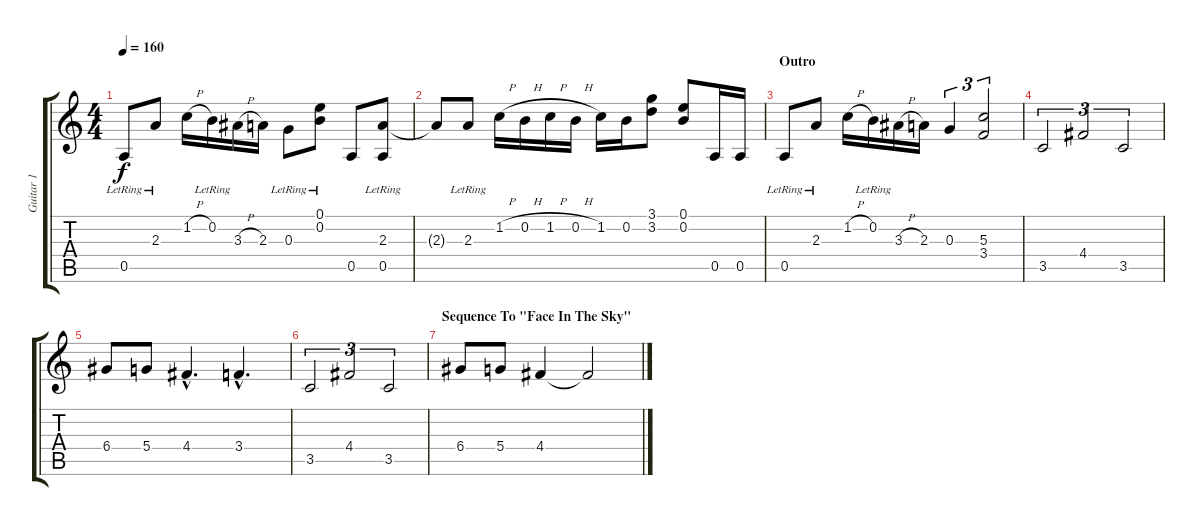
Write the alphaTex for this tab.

\track ("Guitar 1" "Guitar 1") {instrument acousticguitarsteel}
\staff {score tabs}
\tuning (E4 B3 G3 D3 A2 E2) {hide}
\ts (4 4)
\tempo 160
\clef g2
\ks c
0.5{lr}.8{dy f} 2.3{lr}.8 1.2{h}.16 0.2{lr}.16 3.3{h}.16 2.3.16 0.3{lr}.8 (0.1{lr} 0.2{lr}).8 0.5.8 (2.3 0.5{lr}).8 |
2.3{t}.8 2.3{lr}.8 1.2{h}.16 0.2{h}.16 1.2{h}.16 0.2{h}.16 1.2.16 0.2.16 (3.1 3.2).8 (0.1 0.2).8 0.5.16 0.5.16 |
\section ("" "Outro")
0.5{lr}.8 2.3{lr}.8 1.2{h}.16 0.2{lr}.16 3.3{h}.16 2.3.16 0.3.4{tu (3 2)} (5.3 3.4).2{tu (3 2)} |
3.5.2{tu (3 2)} 4.4.2{tu (3 2)} 3.5.2{tu (3 2)} |
6.4.8 5.4.8 4.4{hac}.4{d} 3.4{hac}.4{d} |
3.5.2{tu (3 2)} 4.4.2{tu (3 2)} 3.5.2{tu (3 2)} |
\section ("" "Sequence To \"Face In The Sky\"")
6.4.8 5.4.8 4.4.4 4.4{t}.2
